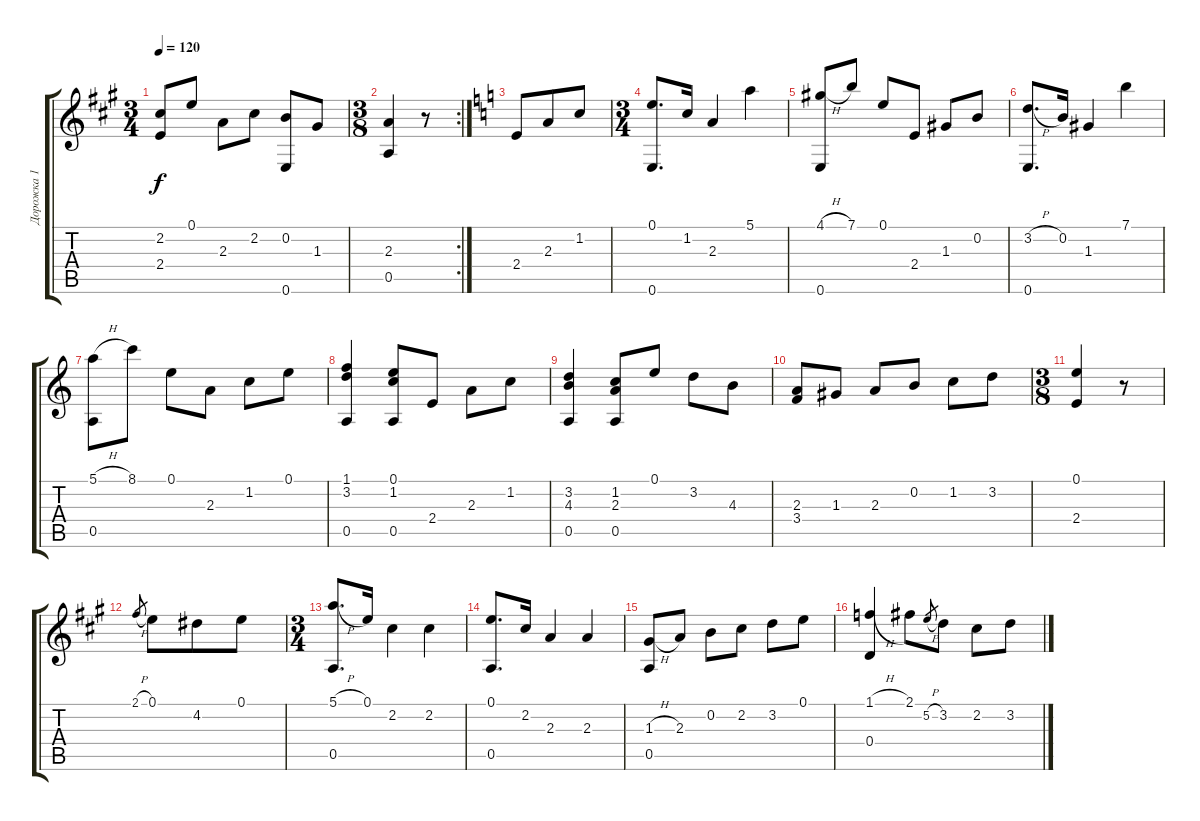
\track ("Дорожка 1" "Дорожка 1") {instrument acousticguitarnylon}
\staff {score tabs}
\tuning (E4 B3 G3 D3 A2 E2) {hide}
\ts (3 4)
\tempo 120
\clef g2
\ks a
(2.2 2.4).8{dy f} 0.1.8 2.3.8 2.2.8 (0.2 0.6).8 1.3.8 |
\rc 2
\ts (3 8)
(2.3 0.5).4 r.8 |
\ks c
2.4.8 2.3.8 1.2.8 |
\ts (3 4)
(0.1 0.6).8{d} 1.2.16 2.3.4 5.1.4 |
(4.1{h} 0.6).8 7.1.8 0.1.8 2.4.8 1.3.8 0.2.8 |
(3.2{h} 0.6).8{d} 0.2.16 1.3.4 7.1.4 |
(5.1{h} 0.5).8 8.1.8 0.1.8 2.3.8 1.2.8 0.1.8 |
(1.1 3.2 0.5).4 (0.1 1.2 0.5).8 2.4.8 2.3.8 1.2.8 |
(3.2 4.3 0.5).4 (1.2 2.3 0.5).8 0.1.8 3.2.8 4.3.8 |
(2.3 3.4).8 1.3.8 2.3.8 0.2.8 1.2.8 3.2.8 |
\ts (3 8)
(0.1 2.4).4 r.8 |
\ks a
2.1{h}.8{gr} 0.1.8 4.2.8 0.1.8 |
\ts (3 4)
(5.1{h} 0.5).8{d} 0.1.16 2.2.4 2.2.4 |
(0.1 0.5).8{d} 2.2.16 2.3.4 2.3.4 |
(1.3{h} 0.5).8 2.3.8 0.2.8 2.2.8 3.2.8 0.1.8 |
(1.1{h} 0.4).4 2.1.8 5.2{h}.8{gr} 3.2.8 2.2.8 3.2.8
